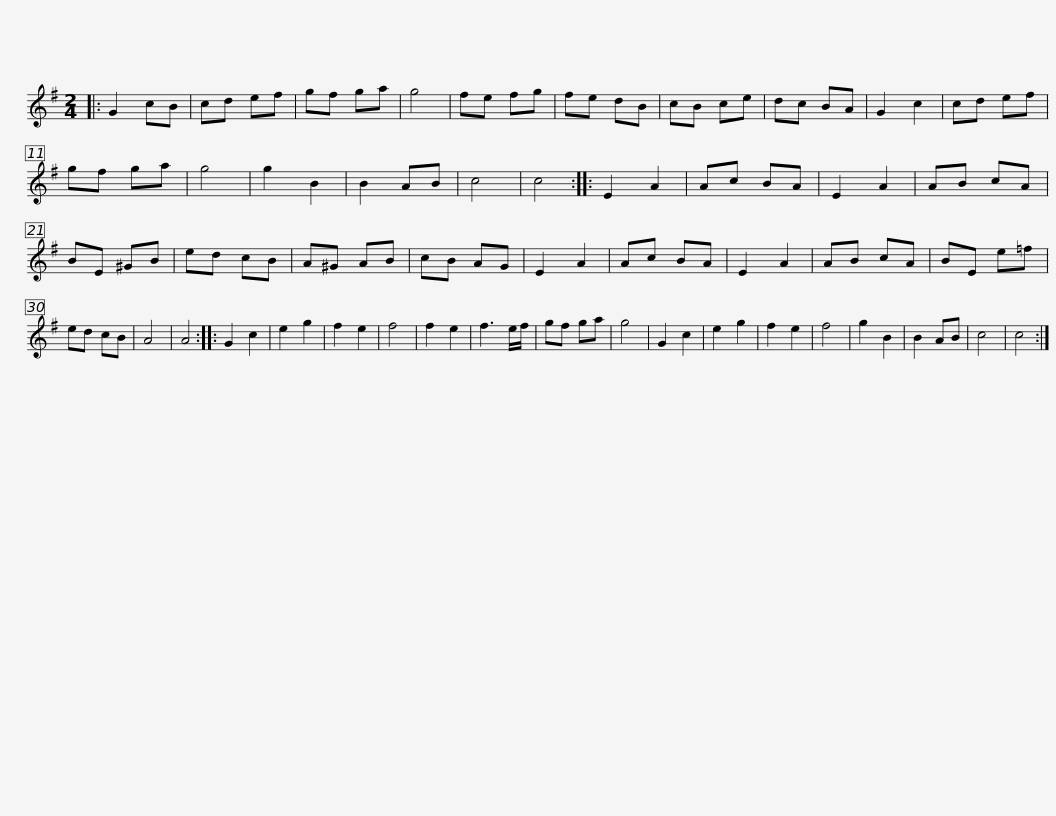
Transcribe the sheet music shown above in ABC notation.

X:1
L:1/8
M:2/4
I:linebreak $
K:G
V:1 treble
V:1
|: G2 cB | cd ef | gf ga | g4 | fe fg | %5
 fe dB | cB ce | dc BA | G2 c2 | cd ef | %10
 gf ga | g4 |$ g2 B2 | B2 AB | c4 | %15
 c4 :: E2 A2 | Ac BA | E2 A2 | AB cA | %20
 BE ^GB | ed cB | A^G AB | cB AG | E2 A2 |$ %25
 Ac BA | E2 A2 | AB cA | BE e=f | ed cB | %30
 A4 | A4 :: G2 c2 | e2 g2 | f2 e2 | %35
 f4 | f2 e2 | f3 e/f/ | gf ga |$ g4 | %40
 G2 c2 | e2 g2 | f2 e2 | f4 | g2 B2 | %45
 B2 AB | c4 | c4 :| %48
